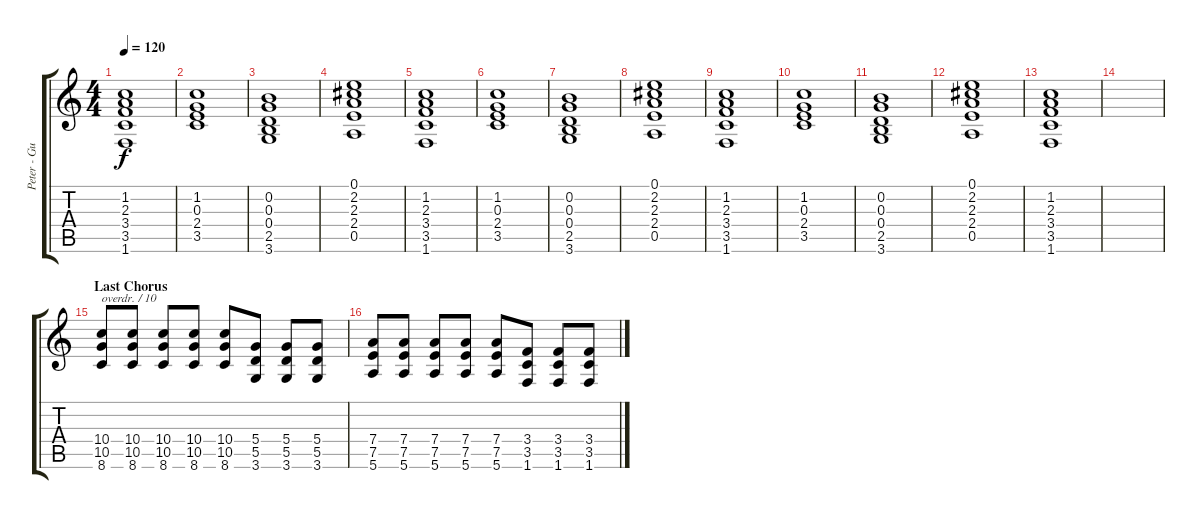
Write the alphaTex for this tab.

\track ("Peter - Guitar II (Fills)" "Peter - Gu") {instrument electricguitarclean}
\staff {score tabs}
\tuning (E4 B3 G3 D3 A2 E2) {hide}
\ts (4 4)
\tempo 120
\clef g2
\ks c
(1.2 2.3 3.4 3.5 1.6).1{dy f} |
(1.2 0.3 2.4 3.5).1 |
(0.2 0.3 0.4 2.5 3.6).1 |
(0.1 2.2 2.3 2.4 0.5).1 |
(1.2 2.3 3.4 3.5 1.6).1 |
(1.2 0.3 2.4 3.5).1 |
(0.2 0.3 0.4 2.5 3.6).1 |
(0.1 2.2 2.3 2.4 0.5).1 |
(1.2 2.3 3.4 3.5 1.6).1 |
(1.2 0.3 2.4 3.5).1 |
(0.2 0.3 0.4 2.5 3.6).1 |
(0.1 2.2 2.3 2.4 0.5).1 |
(1.2 2.3 3.4 3.5 1.6).1 |
|
\section ("" "Last Chorus")
(10.4 10.5 8.6).8{txt "overdr. / 10" volume 10 instrument overdrivenguitar} (10.4 10.5 8.6).8 (10.4 10.5 8.6).8 (10.4 10.5 8.6).8 (10.4 10.5 8.6).8 (5.4 5.5 3.6).8 (5.4 5.5 3.6).8 (5.4 5.5 3.6).8 |
(7.4 7.5 5.6).8 (7.4 7.5 5.6).8 (7.4 7.5 5.6).8 (7.4 7.5 5.6).8 (7.4 7.5 5.6).8 (3.4 3.5 1.6).8 (3.4 3.5 1.6).8 (3.4 3.5 1.6).8
